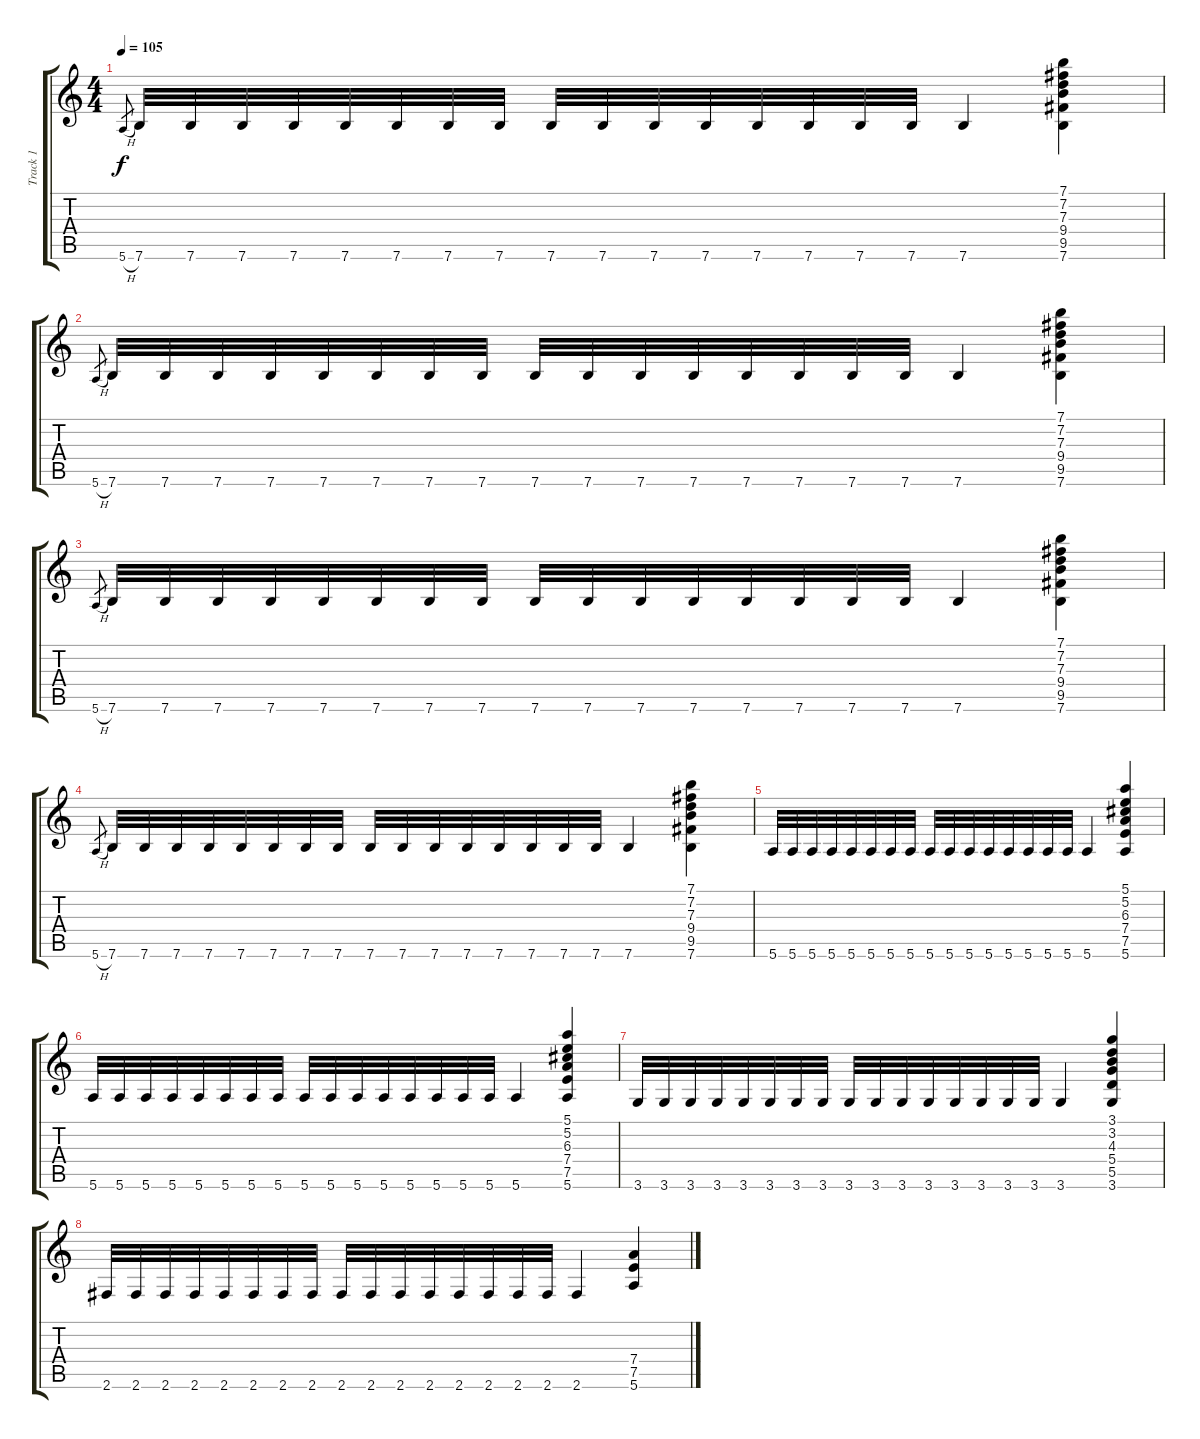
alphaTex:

\track ("Track 1" "Track 1") {instrument distortionguitar}
\staff {score tabs}
\tuning (E4 B3 G3 D3 A2 E2) {hide}
\ts (4 4)
\tempo 105
\clef g2
\ks c
5.6{h}.8{gr dy f} 7.6.32 7.6.32 7.6.32 7.6.32 7.6.32 7.6.32 7.6.32 7.6.32 7.6.32 7.6.32 7.6.32 7.6.32 7.6.32 7.6.32 7.6.32 7.6.32 7.6.4 (7.1 7.2 7.3 9.4 9.5 7.6).4 |
5.6{h}.8{gr} 7.6.32 7.6.32 7.6.32 7.6.32 7.6.32 7.6.32 7.6.32 7.6.32 7.6.32 7.6.32 7.6.32 7.6.32 7.6.32 7.6.32 7.6.32 7.6.32 7.6.4 (7.1 7.2 7.3 9.4 9.5 7.6).4 |
5.6{h}.8{gr} 7.6.32 7.6.32 7.6.32 7.6.32 7.6.32 7.6.32 7.6.32 7.6.32 7.6.32 7.6.32 7.6.32 7.6.32 7.6.32 7.6.32 7.6.32 7.6.32 7.6.4 (7.1 7.2 7.3 9.4 9.5 7.6).4 |
5.6{h}.8{gr} 7.6.32 7.6.32 7.6.32 7.6.32 7.6.32 7.6.32 7.6.32 7.6.32 7.6.32 7.6.32 7.6.32 7.6.32 7.6.32 7.6.32 7.6.32 7.6.32 7.6.4 (7.1 7.2 7.3 9.4 9.5 7.6).4 |
5.6.32 5.6.32 5.6.32 5.6.32 5.6.32 5.6.32 5.6.32 5.6.32 5.6.32 5.6.32 5.6.32 5.6.32 5.6.32 5.6.32 5.6.32 5.6.32 5.6.4 (5.1 5.2 6.3 7.4 7.5 5.6).4 |
5.6.32 5.6.32 5.6.32 5.6.32 5.6.32 5.6.32 5.6.32 5.6.32 5.6.32 5.6.32 5.6.32 5.6.32 5.6.32 5.6.32 5.6.32 5.6.32 5.6.4 (5.1 5.2 6.3 7.4 7.5 5.6).4 |
3.6.32 3.6.32 3.6.32 3.6.32 3.6.32 3.6.32 3.6.32 3.6.32 3.6.32 3.6.32 3.6.32 3.6.32 3.6.32 3.6.32 3.6.32 3.6.32 3.6.4 (3.1 3.2 4.3 5.4 5.5 3.6).4 |
2.6.32 2.6.32 2.6.32 2.6.32 2.6.32 2.6.32 2.6.32 2.6.32 2.6.32 2.6.32 2.6.32 2.6.32 2.6.32 2.6.32 2.6.32 2.6.32 2.6.4 (7.4 7.5 5.6).4
